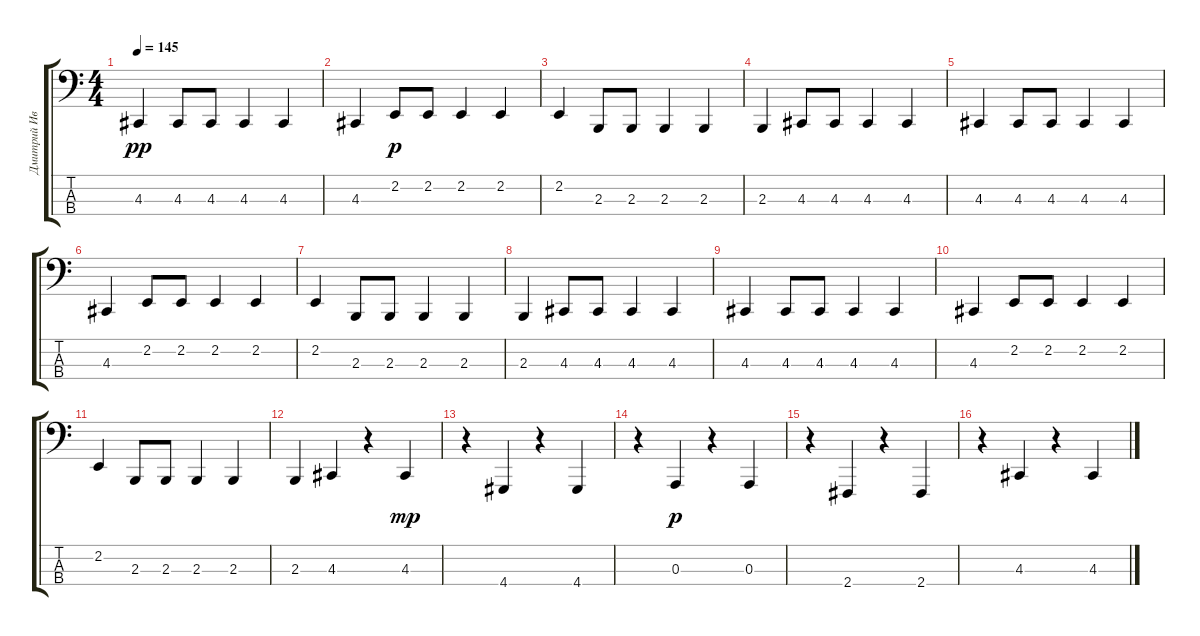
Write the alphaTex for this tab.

\track ("Дмитрий Иванов" "Дмитрий Ив") {instrument tuba}
\staff {score tabs}
\tuning (G2 D2 A1 E1) {hide}
\ts (4 4)
\tempo 145
\clef f4
\ks c
4.3.4{dy pp} 4.3.8 4.3.8 4.3.4 4.3.4 |
4.3.4 2.2.8{dy p} 2.2.8 2.2.4 2.2.4 |
2.2.4 2.3.8 2.3.8 2.3.4 2.3.4 |
2.3.4 4.3.8 4.3.8 4.3.4 4.3.4 |
4.3.4 4.3.8 4.3.8 4.3.4 4.3.4 |
4.3.4 2.2.8 2.2.8 2.2.4 2.2.4 |
2.2.4 2.3.8 2.3.8 2.3.4 2.3.4 |
2.3.4 4.3.8 4.3.8 4.3.4 4.3.4 |
4.3.4 4.3.8 4.3.8 4.3.4 4.3.4 |
4.3.4 2.2.8 2.2.8 2.2.4 2.2.4 |
2.2.4 2.3.8 2.3.8 2.3.4 2.3.4 |
2.3.4 4.3.4 r.4 4.3.4{dy mp} |
r.4 4.4.4 r.4 4.4.4 |
r.4 0.3.4{dy p} r.4 0.3.4 |
r.4 2.4.4 r.4 2.4.4 |
r.4 4.3.4 r.4 4.3.4
